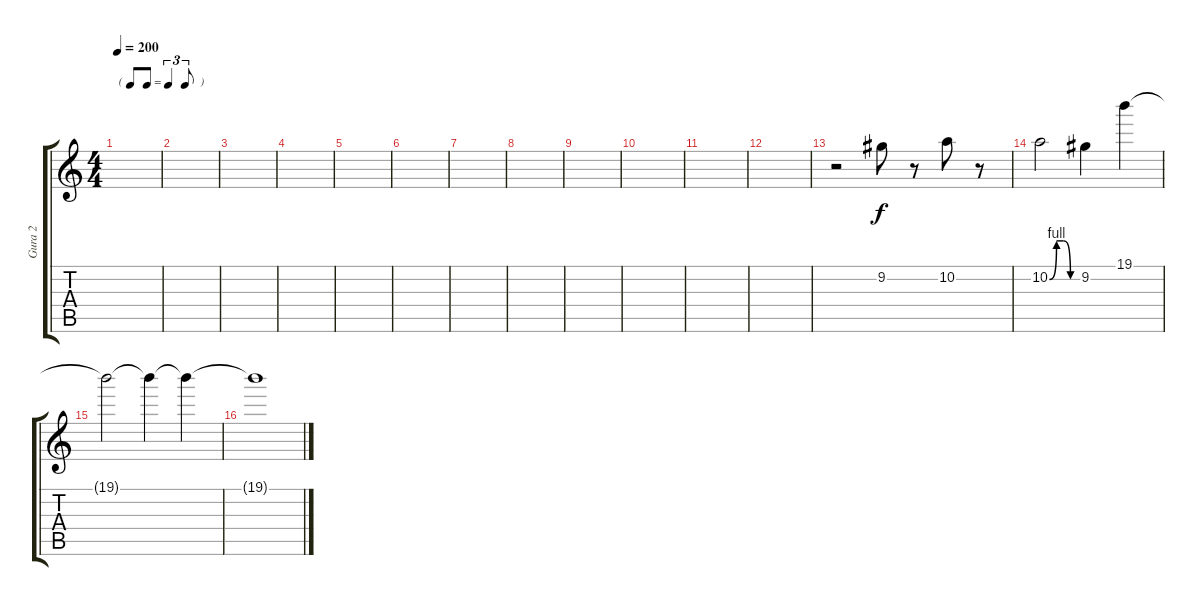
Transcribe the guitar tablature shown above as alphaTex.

\track ("Gura 2" "Gura 2") {instrument distortionguitar}
\staff {score tabs}
\tuning (E4 B3 G3 D3 A2 E2) {hide}
\ts (4 4)
\tf triplet8th
\tempo 200
\clef g2
\ks c
|
|
|
|
|
|
|
|
|
|
|
|
r.2 9.2.8 r.8 10.2.8 r.8 |
10.2{be (custom 0 0 15 4 30 4 45 0 60 0)}.2 9.2.4 19.1.4 |
19.1{t}.2 19.1{t}.4 19.1{t}.4 |
19.1{t}.1
